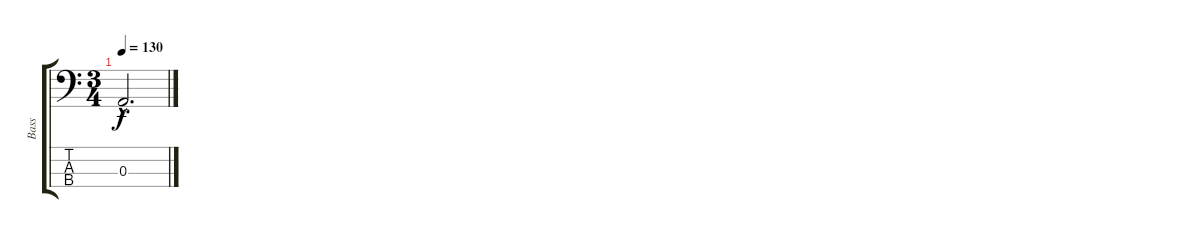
\track ("Bass" "Bass") {instrument fretlessbass}
\staff {score tabs}
\tuning (G2 D2 A1 E1) {hide}
\ts (3 4)
\tempo 130
\clef f4
\ks c
0.3{hac}.2{d dy f}
